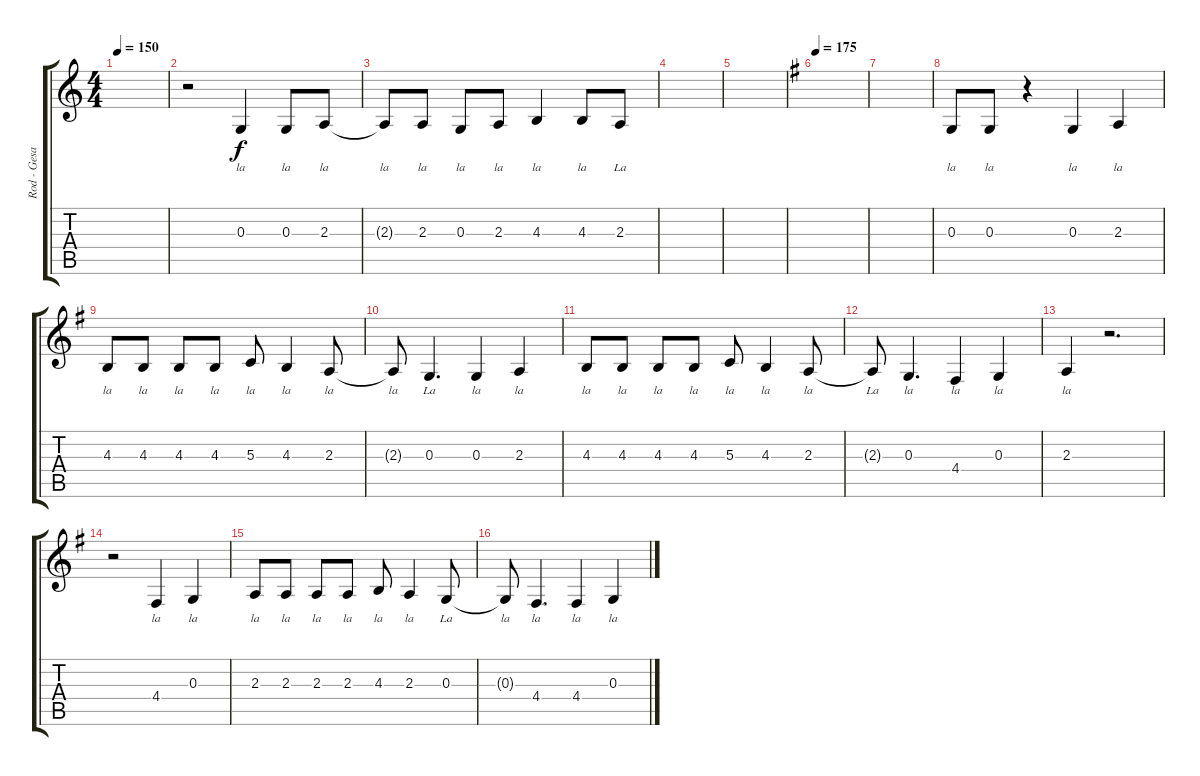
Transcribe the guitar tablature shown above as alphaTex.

\track ("Rod - Gesang" "Rod - Gesa") {instrument lead8bassandlead}
\staff {score tabs}
\tuning (E4 B3 G3 D3 A2 E2) {hide}
\ts (4 4)
\tempo 150
\clef g2
\ks c
|
r.2 0.3.4{lyrics (0 "la") lyrics (1 "") lyrics (2 "") lyrics (3 "") lyrics (4 "")} 0.3.8{lyrics (0 "la") lyrics (1 "") lyrics (2 "") lyrics (3 "") lyrics (4 "")} 2.3.8{lyrics (0 "la") lyrics (1 "") lyrics (2 "") lyrics (3 "") lyrics (4 "")} |
2.3{t}.8{lyrics (0 "la") lyrics (1 "") lyrics (2 "") lyrics (3 "") lyrics (4 "")} 2.3.8{lyrics (0 "la") lyrics (1 "") lyrics (2 "") lyrics (3 "") lyrics (4 "")} 0.3.8{lyrics (0 "la") lyrics (1 "") lyrics (2 "") lyrics (3 "") lyrics (4 "")} 2.3.8{lyrics (0 "la") lyrics (1 "") lyrics (2 "") lyrics (3 "") lyrics (4 "")} 4.3.4{lyrics (0 "la") lyrics (1 "") lyrics (2 "") lyrics (3 "") lyrics (4 "")} 4.3.8{lyrics (0 "la") lyrics (1 "") lyrics (2 "") lyrics (3 "") lyrics (4 "")} 2.3.8{lyrics (0 "La") lyrics (1 "") lyrics (2 "") lyrics (3 "") lyrics (4 "")} |
|
|
\tempo 175
\ks g
|
|
0.3.8{lyrics (0 "la") lyrics (1 "") lyrics (2 "") lyrics (3 "") lyrics (4 "")} 0.3.8{lyrics (0 "la") lyrics (1 "") lyrics (2 "") lyrics (3 "") lyrics (4 "")} r.4 0.3.4{lyrics (0 "la") lyrics (1 "") lyrics (2 "") lyrics (3 "") lyrics (4 "")} 2.3.4{lyrics (0 "la") lyrics (1 "") lyrics (2 "") lyrics (3 "") lyrics (4 "")} |
4.3.8{lyrics (0 "la") lyrics (1 "") lyrics (2 "") lyrics (3 "") lyrics (4 "")} 4.3.8{lyrics (0 "la") lyrics (1 "") lyrics (2 "") lyrics (3 "") lyrics (4 "")} 4.3.8{lyrics (0 "la") lyrics (1 "") lyrics (2 "") lyrics (3 "") lyrics (4 "")} 4.3.8{lyrics (0 "la") lyrics (1 "") lyrics (2 "") lyrics (3 "") lyrics (4 "")} 5.3.8{lyrics (0 "la") lyrics (1 "") lyrics (2 "") lyrics (3 "") lyrics (4 "")} 4.3.4{lyrics (0 "la") lyrics (1 "") lyrics (2 "") lyrics (3 "") lyrics (4 "")} 2.3.8{lyrics (0 "la") lyrics (1 "") lyrics (2 "") lyrics (3 "") lyrics (4 "")} |
2.3{t}.8{lyrics (0 "la") lyrics (1 "") lyrics (2 "") lyrics (3 "") lyrics (4 "")} 0.3.4{d lyrics (0 "La") lyrics (1 "") lyrics (2 "") lyrics (3 "") lyrics (4 "")} 0.3.4{lyrics (0 "la") lyrics (1 "") lyrics (2 "") lyrics (3 "") lyrics (4 "")} 2.3.4{lyrics (0 "la") lyrics (1 "") lyrics (2 "") lyrics (3 "") lyrics (4 "")} |
4.3.8{lyrics (0 "la") lyrics (1 "") lyrics (2 "") lyrics (3 "") lyrics (4 "")} 4.3.8{lyrics (0 "la") lyrics (1 "") lyrics (2 "") lyrics (3 "") lyrics (4 "")} 4.3.8{lyrics (0 "la") lyrics (1 "") lyrics (2 "") lyrics (3 "") lyrics (4 "")} 4.3.8{lyrics (0 "la") lyrics (1 "") lyrics (2 "") lyrics (3 "") lyrics (4 "")} 5.3.8{lyrics (0 "la") lyrics (1 "") lyrics (2 "") lyrics (3 "") lyrics (4 "")} 4.3.4{lyrics (0 "la") lyrics (1 "") lyrics (2 "") lyrics (3 "") lyrics (4 "")} 2.3.8{lyrics (0 "la") lyrics (1 "") lyrics (2 "") lyrics (3 "") lyrics (4 "")} |
2.3{t}.8{lyrics (0 "La") lyrics (1 "") lyrics (2 "") lyrics (3 "") lyrics (4 "")} 0.3.4{d lyrics (0 "la") lyrics (1 "") lyrics (2 "") lyrics (3 "") lyrics (4 "")} 4.4.4{lyrics (0 "la") lyrics (1 "") lyrics (2 "") lyrics (3 "") lyrics (4 "")} 0.3.4{lyrics (0 "la") lyrics (1 "") lyrics (2 "") lyrics (3 "") lyrics (4 "")} |
2.3.4{lyrics (0 "la") lyrics (1 "") lyrics (2 "") lyrics (3 "") lyrics (4 "")} r.2{d} |
r.2 4.4.4{lyrics (0 "la") lyrics (1 "") lyrics (2 "") lyrics (3 "") lyrics (4 "")} 0.3.4{lyrics (0 "la") lyrics (1 "") lyrics (2 "") lyrics (3 "") lyrics (4 "")} |
2.3.8{lyrics (0 "la") lyrics (1 "") lyrics (2 "") lyrics (3 "") lyrics (4 "")} 2.3.8{lyrics (0 "la") lyrics (1 "") lyrics (2 "") lyrics (3 "") lyrics (4 "")} 2.3.8{lyrics (0 "la") lyrics (1 "") lyrics (2 "") lyrics (3 "") lyrics (4 "")} 2.3.8{lyrics (0 "la") lyrics (1 "") lyrics (2 "") lyrics (3 "") lyrics (4 "")} 4.3.8{lyrics (0 "la") lyrics (1 "") lyrics (2 "") lyrics (3 "") lyrics (4 "")} 2.3.4{lyrics (0 "la") lyrics (1 "") lyrics (2 "") lyrics (3 "") lyrics (4 "")} 0.3.8{lyrics (0 "La") lyrics (1 "") lyrics (2 "") lyrics (3 "") lyrics (4 "")} |
0.3{t}.8{lyrics (0 "la") lyrics (1 "") lyrics (2 "") lyrics (3 "") lyrics (4 "")} 4.4.4{d lyrics (0 "la") lyrics (1 "") lyrics (2 "") lyrics (3 "") lyrics (4 "")} 4.4.4{lyrics (0 "la") lyrics (1 "") lyrics (2 "") lyrics (3 "") lyrics (4 "")} 0.3.4{lyrics (0 "la") lyrics (1 "") lyrics (2 "") lyrics (3 "") lyrics (4 "")}
